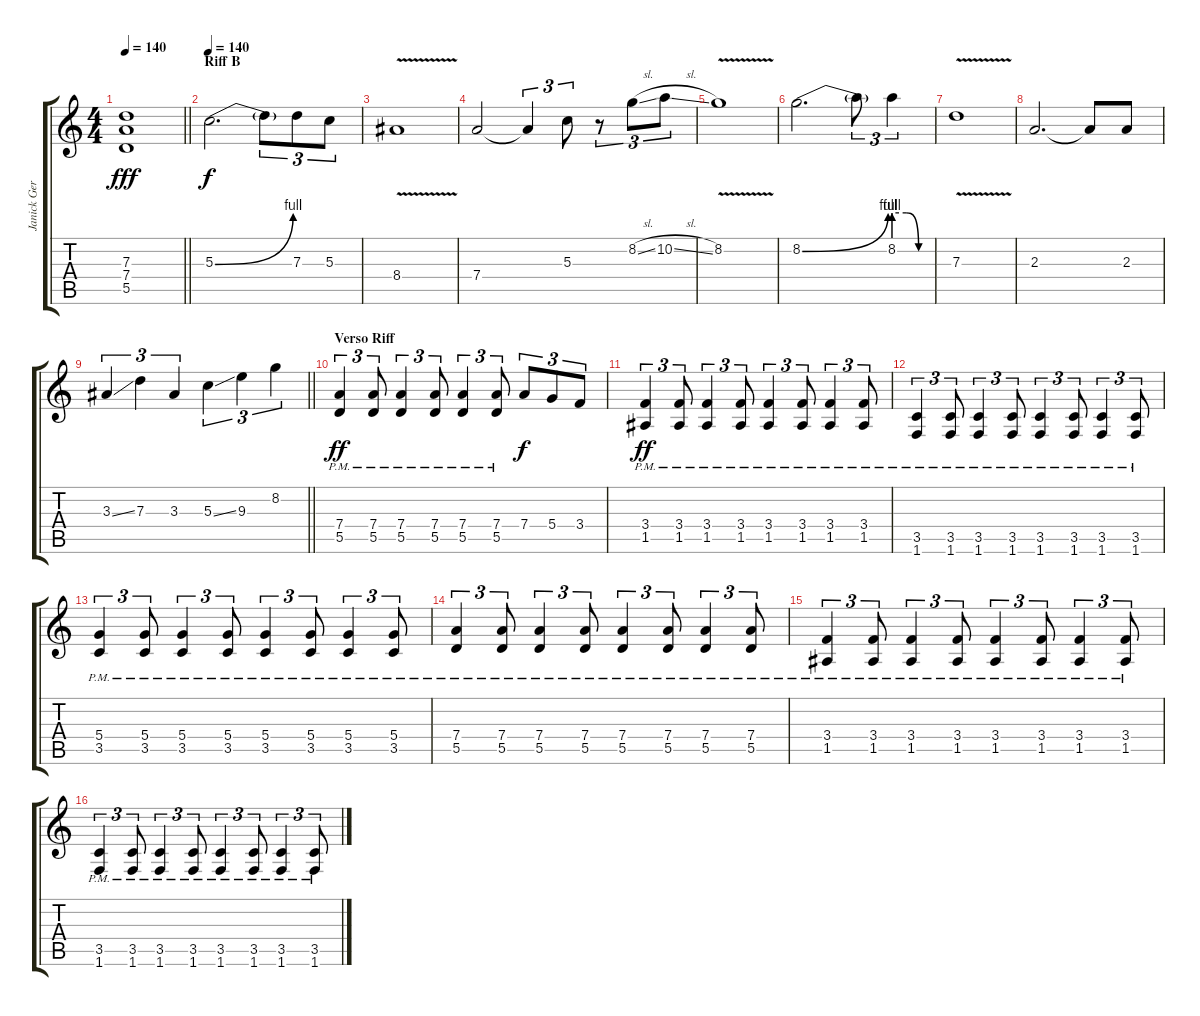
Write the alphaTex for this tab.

\track ("Janick Gers" "Janick Ger") {instrument distortionguitar}
\staff {score tabs}
\tuning (E4 B3 G3 D3 A2 E2) {hide}
\ts (4 4)
\tempo 140
\clef g2
\barLineRight lightlight
\ks c
(7.3 7.4 5.5).1{dy fff} |
\section ("" "Riff B")
\tempo 140
5.3{be (bend 0 0 60 4)}.2{d dy f volume 14} 5.3{t}.8{tu (3 2)} 7.3.8{tu (3 2)} 5.3.8{tu (3 2)} |
8.4{v}.1 |
7.4.2 7.4{t}.4{tu (3 2)} 5.3.8{tu (3 2)} r.8{tu (3 2)} 8.2{sl}.8{tu (3 2)} 10.2{sl}.8{tu (3 2)} |
8.2{v}.1 |
8.2{be (bend 0 0 60 4)}.2{d} 8.2{t}.8{tu (3 2)} 8.2{be (custom 0 4 20 4 40 0 60 0)}.4{tu (3 2)} |
7.3{v}.1 |
2.3.2{d} 2.3{t}.8 2.3.8 |
\barLineRight lightlight
3.3{ss}.4{tu (3 2)} 7.3.4{tu (3 2)} 3.3.4{tu (3 2)} 5.3{ss}.4{tu (3 2)} 9.3.4{tu (3 2)} 8.2.4{tu (3 2)} |
\section ("" "Verso Riff")
(7.4{pm} 5.5{pm}).4{tu (3 2) dy ff volume 11} (7.4{pm} 5.5{pm}).8{tu (3 2)} (7.4{pm} 5.5{pm}).4{tu (3 2)} (7.4{pm} 5.5{pm}).8{tu (3 2)} (7.4{pm} 5.5{pm}).4{tu (3 2)} (7.4{pm} 5.5{pm}).8{tu (3 2)} 7.4.8{tu (3 2) dy f volume 16} 5.4.8{tu (3 2)} 3.4.8{tu (3 2)} |
(3.4{pm} 1.5{pm}).4{tu (3 2) dy ff volume 11} (3.4{pm} 1.5{pm}).8{tu (3 2)} (3.4{pm} 1.5{pm}).4{tu (3 2)} (3.4{pm} 1.5{pm}).8{tu (3 2)} (3.4{pm} 1.5{pm}).4{tu (3 2)} (3.4{pm} 1.5{pm}).8{tu (3 2)} (3.4{pm} 1.5{pm}).4{tu (3 2)} (3.4{pm} 1.5{pm}).8{tu (3 2)} |
(3.5{pm} 1.6{pm}).4{tu (3 2)} (3.5{pm} 1.6{pm}).8{tu (3 2)} (3.5{pm} 1.6{pm}).4{tu (3 2)} (3.5{pm} 1.6{pm}).8{tu (3 2)} (3.5{pm} 1.6{pm}).4{tu (3 2)} (3.5{pm} 1.6{pm}).8{tu (3 2)} (3.5{pm} 1.6{pm}).4{tu (3 2)} (3.5{pm} 1.6{pm}).8{tu (3 2)} |
(5.4{pm} 3.5{pm}).4{tu (3 2)} (5.4{pm} 3.5{pm}).8{tu (3 2)} (5.4{pm} 3.5{pm}).4{tu (3 2)} (5.4{pm} 3.5{pm}).8{tu (3 2)} (5.4{pm} 3.5{pm}).4{tu (3 2)} (5.4{pm} 3.5{pm}).8{tu (3 2)} (5.4{pm} 3.5{pm}).4{tu (3 2)} (5.4{pm} 3.5{pm}).8{tu (3 2)} |
(7.4{pm} 5.5{pm}).4{tu (3 2)} (7.4{pm} 5.5{pm}).8{tu (3 2)} (7.4{pm} 5.5{pm}).4{tu (3 2)} (7.4{pm} 5.5{pm}).8{tu (3 2)} (7.4{pm} 5.5{pm}).4{tu (3 2)} (7.4{pm} 5.5{pm}).8{tu (3 2)} (7.4{pm} 5.5{pm}).4{tu (3 2)} (7.4{pm} 5.5{pm}).8{tu (3 2)} |
(3.4{pm} 1.5{pm}).4{tu (3 2)} (3.4{pm} 1.5{pm}).8{tu (3 2)} (3.4{pm} 1.5{pm}).4{tu (3 2)} (3.4{pm} 1.5{pm}).8{tu (3 2)} (3.4{pm} 1.5{pm}).4{tu (3 2)} (3.4{pm} 1.5{pm}).8{tu (3 2)} (3.4{pm} 1.5{pm}).4{tu (3 2)} (3.4{pm} 1.5{pm}).8{tu (3 2)} |
(3.5{pm} 1.6{pm}).4{tu (3 2)} (3.5{pm} 1.6{pm}).8{tu (3 2)} (3.5{pm} 1.6{pm}).4{tu (3 2)} (3.5{pm} 1.6{pm}).8{tu (3 2)} (3.5{pm} 1.6{pm}).4{tu (3 2)} (3.5{pm} 1.6{pm}).8{tu (3 2)} (3.5{pm} 1.6{pm}).4{tu (3 2)} (3.5{pm} 1.6{pm}).8{tu (3 2)}
